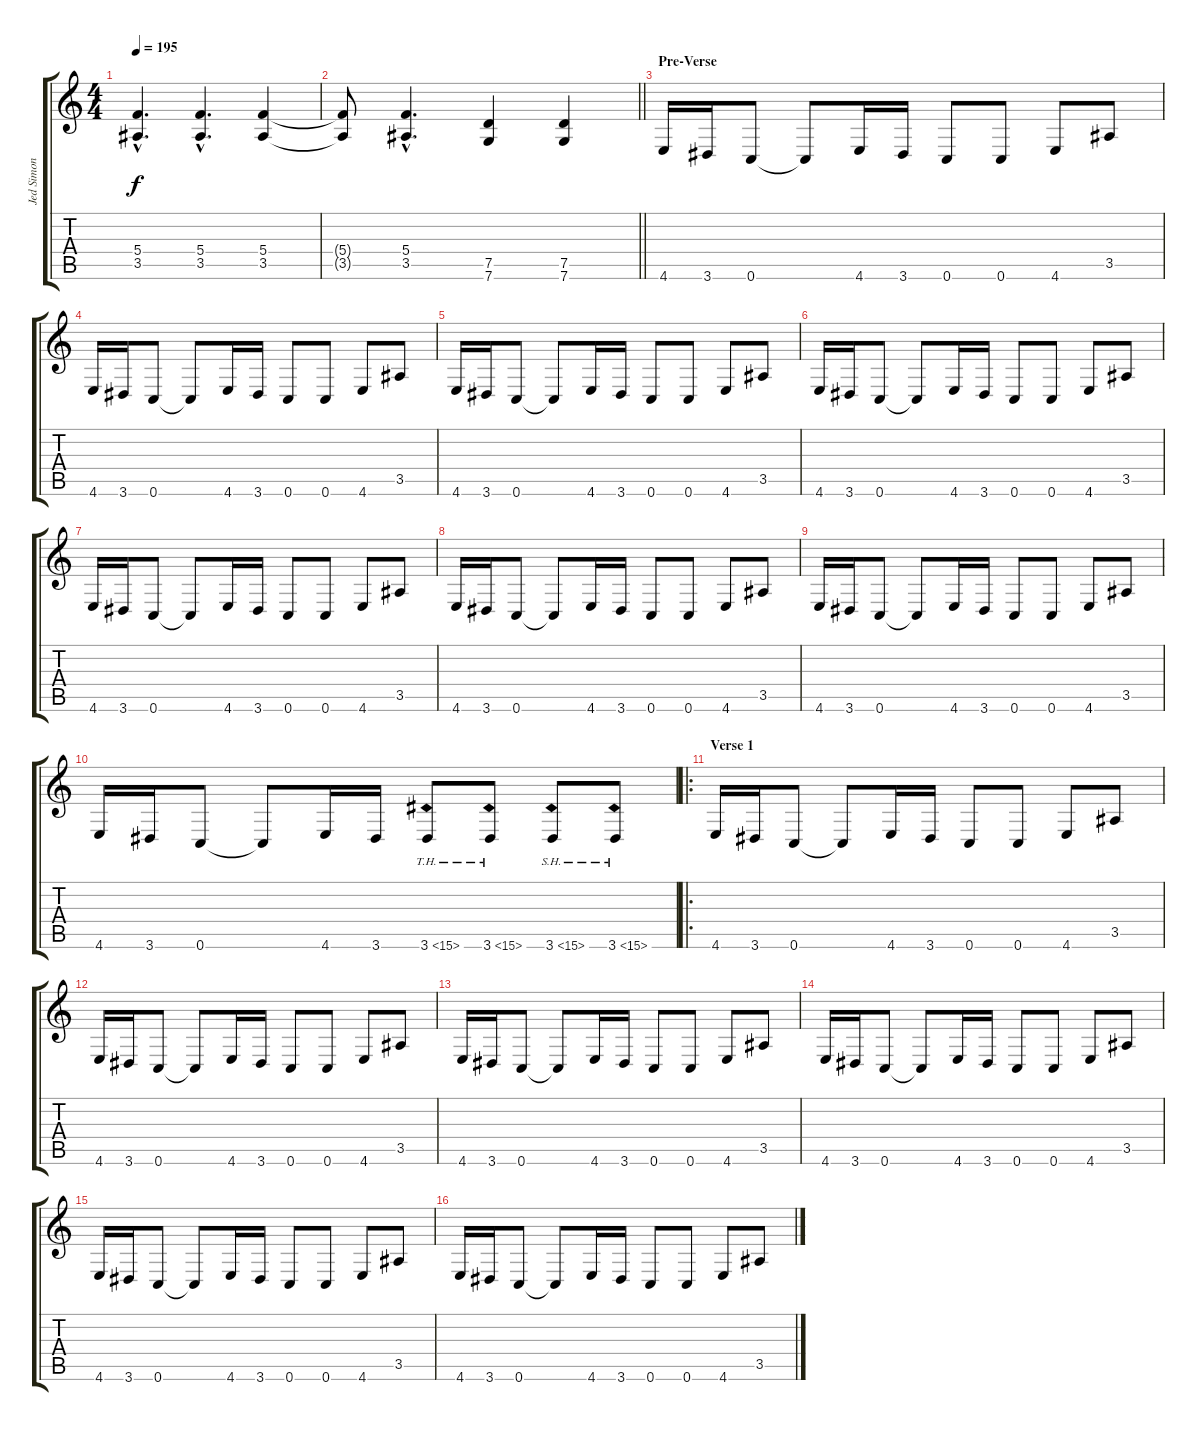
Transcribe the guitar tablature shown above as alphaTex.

\track ("Jed Simon" "Jed Simon") {instrument overdrivenguitar}
\staff {score tabs}
\tuning (E4 C4 G3 C3 G2 C2) {hide}
\ts (4 4)
\tempo 195
\clef g2
\ks c
(5.4{hac} 3.5{hac}).4{d dy f} (5.4{hac} 3.5{hac}).4{d} (5.4 3.5).4 |
\barLineRight lightlight
(5.4{t} 3.5{t}).8 (5.4{hac} 3.5{hac}).4{d} (7.5 7.6).4 (7.5 7.6).4 |
\section ("" "Pre-Verse")
4.6.16 3.6.16 0.6.8 0.6{t}.8 4.6.16 3.6.16 0.6.8 0.6.8 4.6.8 3.5.8 |
4.6.16 3.6.16 0.6.8 0.6{t}.8 4.6.16 3.6.16 0.6.8 0.6.8 4.6.8 3.5.8 |
4.6.16 3.6.16 0.6.8 0.6{t}.8 4.6.16 3.6.16 0.6.8 0.6.8 4.6.8 3.5.8 |
4.6.16 3.6.16 0.6.8 0.6{t}.8 4.6.16 3.6.16 0.6.8 0.6.8 4.6.8 3.5.8 |
4.6.16 3.6.16 0.6.8 0.6{t}.8 4.6.16 3.6.16 0.6.8 0.6.8 4.6.8 3.5.8 |
4.6.16 3.6.16 0.6.8 0.6{t}.8 4.6.16 3.6.16 0.6.8 0.6.8 4.6.8 3.5.8 |
4.6.16 3.6.16 0.6.8 0.6{t}.8 4.6.16 3.6.16 0.6.8 0.6.8 4.6.8 3.5.8 |
4.6.16 3.6.16 0.6.8 0.6{t}.8 4.6.16 3.6.16 3.6{th 12}.8 3.6{th 12}.8 3.6{sh 12}.8 3.6{sh 12}.8 |
\ro
\section ("" "Verse 1")
4.6.16 3.6.16 0.6.8 0.6{t}.8 4.6.16 3.6.16 0.6.8 0.6.8 4.6.8 3.5.8 |
4.6.16 3.6.16 0.6.8 0.6{t}.8 4.6.16 3.6.16 0.6.8 0.6.8 4.6.8 3.5.8 |
4.6.16 3.6.16 0.6.8 0.6{t}.8 4.6.16 3.6.16 0.6.8 0.6.8 4.6.8 3.5.8 |
4.6.16 3.6.16 0.6.8 0.6{t}.8 4.6.16 3.6.16 0.6.8 0.6.8 4.6.8 3.5.8 |
4.6.16 3.6.16 0.6.8 0.6{t}.8 4.6.16 3.6.16 0.6.8 0.6.8 4.6.8 3.5.8 |
4.6.16 3.6.16 0.6.8 0.6{t}.8 4.6.16 3.6.16 0.6.8 0.6.8 4.6.8 3.5.8
